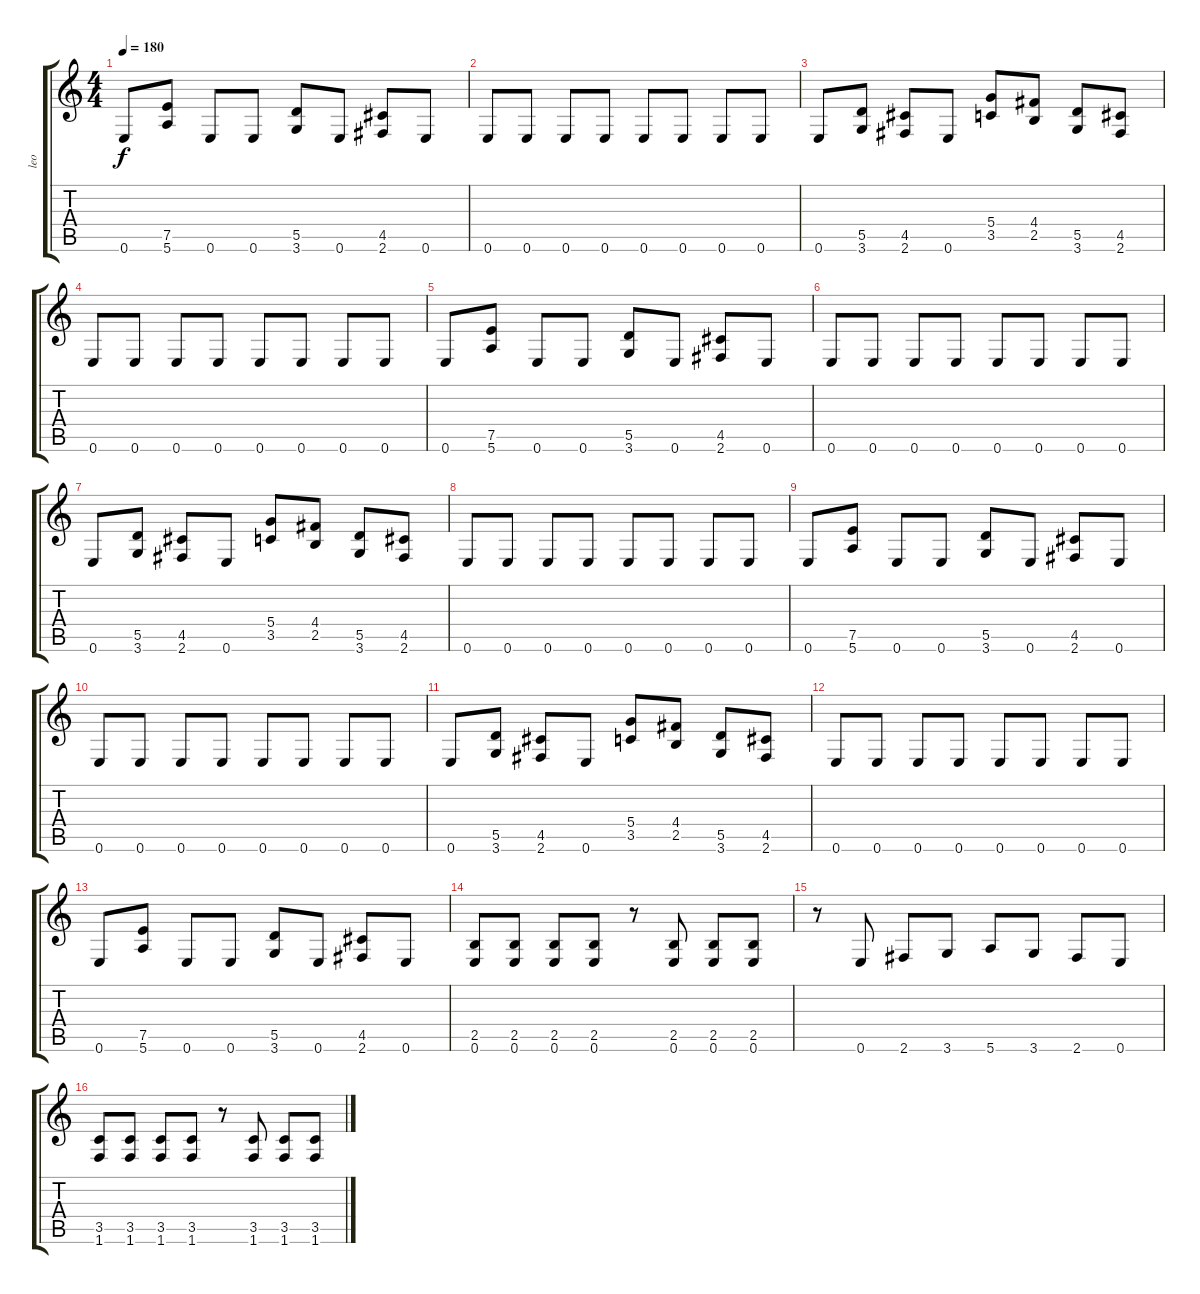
\track ("leo" "leo") {instrument overdrivenguitar}
\staff {score tabs}
\tuning (E4 B3 G3 D3 A2 E2) {hide}
\ts (4 4)
\tempo 180
\clef g2
\ks c
0.6.8{dy f} (7.5 5.6).8 0.6.8 0.6.8 (5.5 3.6).8 0.6.8 (4.5 2.6).8 0.6.8 |
0.6.8 0.6.8 0.6.8 0.6.8 0.6.8 0.6.8 0.6.8 0.6.8 |
0.6.8 (5.5 3.6).8 (4.5 2.6).8 0.6.8 (5.4 3.5).8 (4.4 2.5).8 (5.5 3.6).8 (4.5 2.6).8 |
0.6.8 0.6.8 0.6.8 0.6.8 0.6.8 0.6.8 0.6.8 0.6.8 |
0.6.8 (7.5 5.6).8 0.6.8 0.6.8 (5.5 3.6).8 0.6.8 (4.5 2.6).8 0.6.8 |
0.6.8 0.6.8 0.6.8 0.6.8 0.6.8 0.6.8 0.6.8 0.6.8 |
0.6.8 (5.5 3.6).8 (4.5 2.6).8 0.6.8 (5.4 3.5).8 (4.4 2.5).8 (5.5 3.6).8 (4.5 2.6).8 |
0.6.8 0.6.8 0.6.8 0.6.8 0.6.8 0.6.8 0.6.8 0.6.8 |
0.6.8 (7.5 5.6).8 0.6.8 0.6.8 (5.5 3.6).8 0.6.8 (4.5 2.6).8 0.6.8 |
0.6.8 0.6.8 0.6.8 0.6.8 0.6.8 0.6.8 0.6.8 0.6.8 |
0.6.8 (5.5 3.6).8 (4.5 2.6).8 0.6.8 (5.4 3.5).8 (4.4 2.5).8 (5.5 3.6).8 (4.5 2.6).8 |
0.6.8 0.6.8 0.6.8 0.6.8 0.6.8 0.6.8 0.6.8 0.6.8 |
0.6.8 (7.5 5.6).8 0.6.8 0.6.8 (5.5 3.6).8 0.6.8 (4.5 2.6).8 0.6.8 |
(2.5 0.6).8 (2.5 0.6).8 (2.5 0.6).8 (2.5 0.6).8 r.8 (2.5 0.6).8 (2.5 0.6).8 (2.5 0.6).8 |
r.8 0.6.8 2.6.8 3.6.8 5.6.8 3.6.8 2.6.8 0.6.8 |
(3.5 1.6).8 (3.5 1.6).8 (3.5 1.6).8 (3.5 1.6).8 r.8 (3.5 1.6).8 (3.5 1.6).8 (3.5 1.6).8
